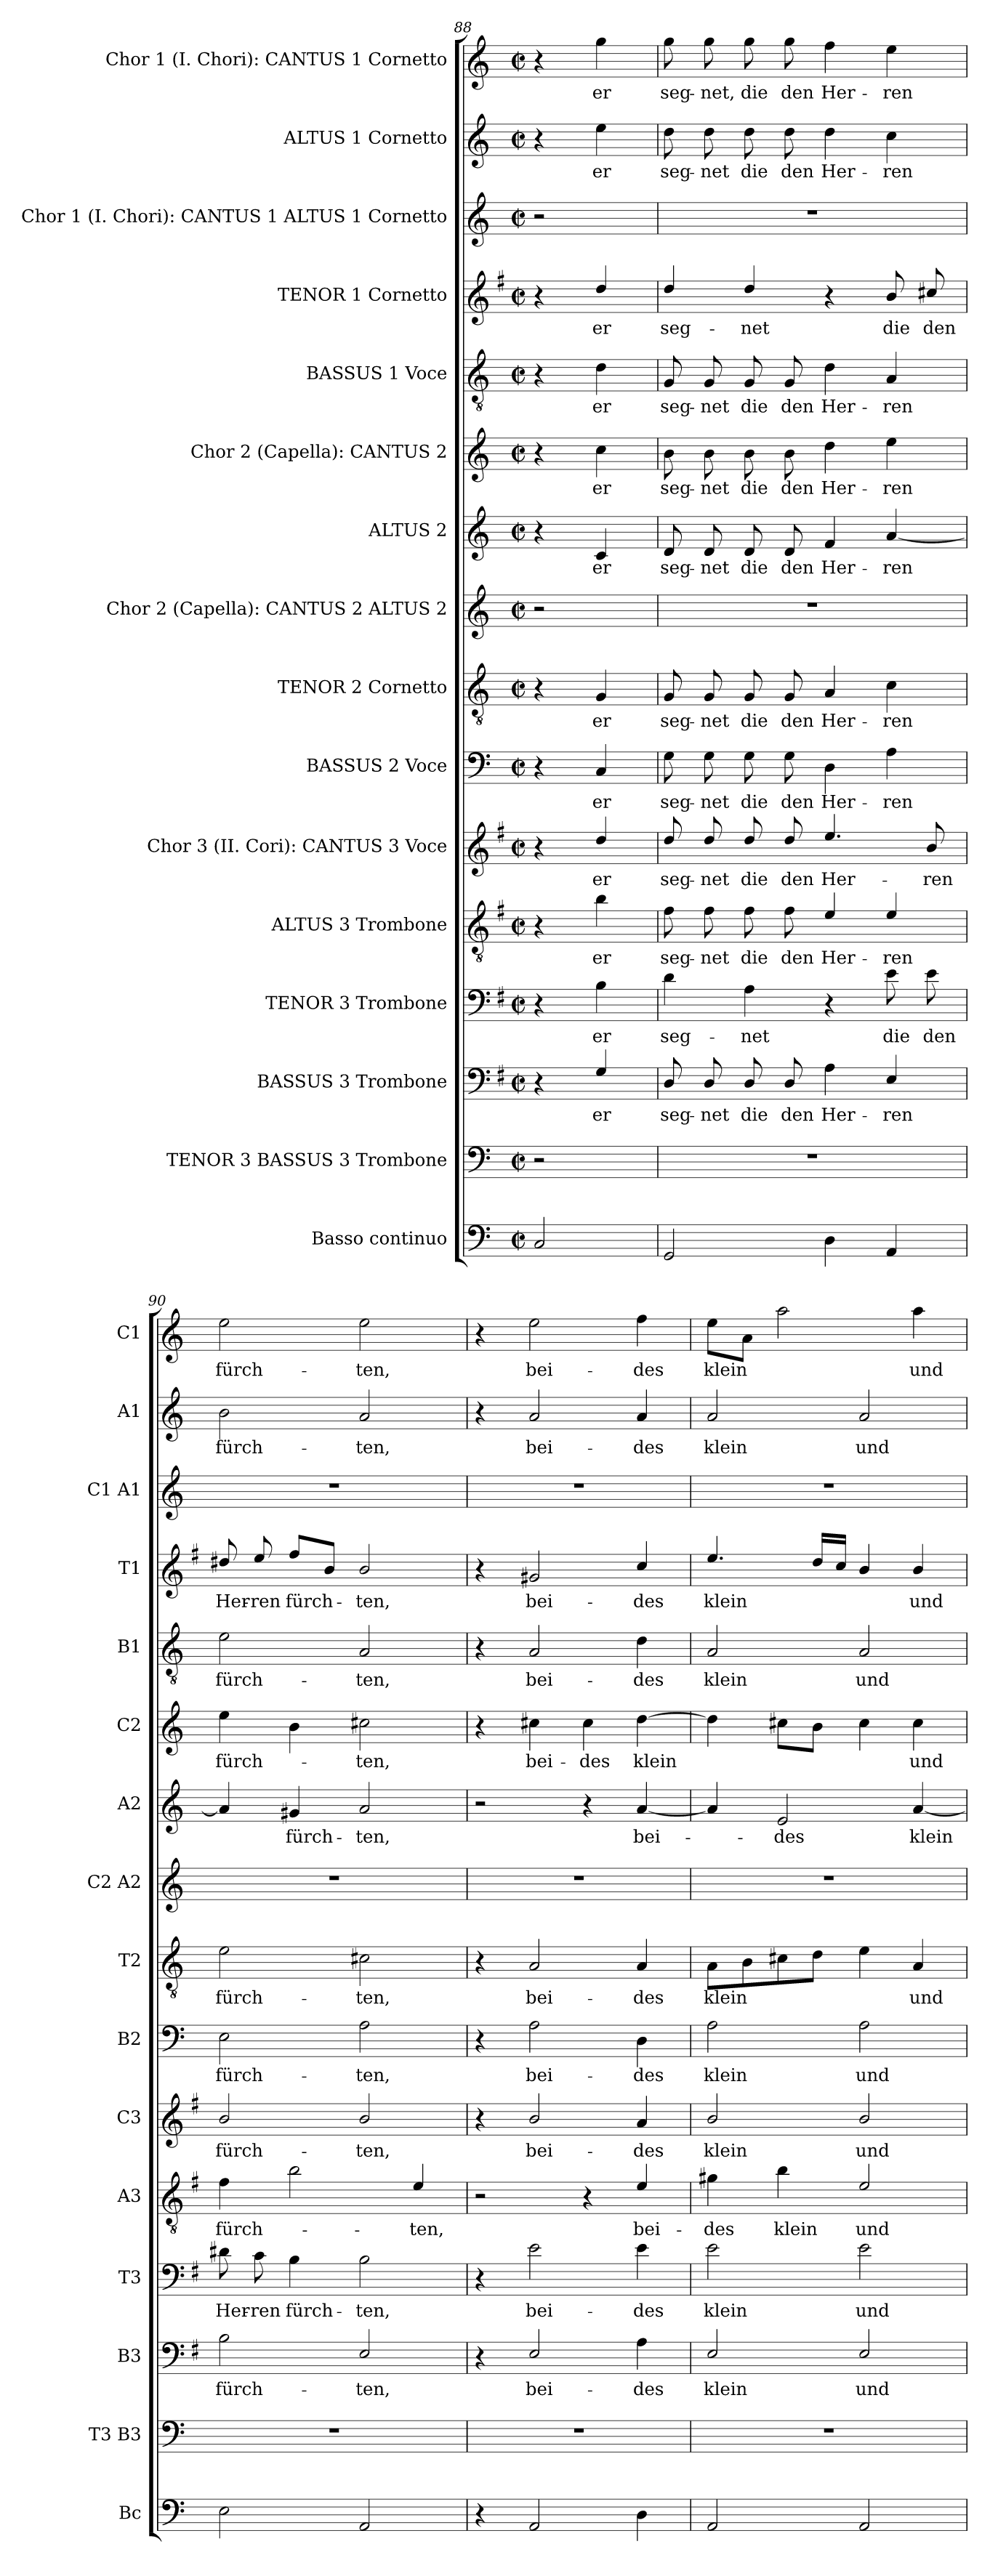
**kern	**kern	**kern	**text	**kern	**text	**kern	**text	**kern	**text	**kern	**text	**kern	**text	**kern	**kern	**text	**kern	**text	**kern	**text	**kern	**text	**kern	**kern	**text	**kern	**text
*part16	*part15	*part14	*part14	*part13	*part13	*part12	*part12	*part11	*part11	*part10	*part10	*part9	*part9	*part8	*part7	*part7	*part6	*part6	*part5	*part5	*part4	*part4	*part3	*part2	*part2	*part1	*part1
*staff16	*staff15	*staff14	*staff14	*staff13	*staff13	*staff12	*staff12	*staff11	*staff11	*staff10	*staff10	*staff9	*staff9	*staff8	*staff7	*staff7	*staff6	*staff6	*staff5	*staff5	*staff4	*staff4	*staff3	*staff2	*staff2	*staff1	*staff1
*I"Basso continuo	*I"TENOR 3 BASSUS 3 Trombone	*I"BASSUS 3 Trombone	*	*I"TENOR 3 Trombone	*	*I"ALTUS 3 Trombone	*	*I"Chor 3 (II. Cori): CANTUS 3 Voce	*	*I"BASSUS 2 Voce	*	*I"TENOR 2 Cornetto	*	*I"Chor 2 (Capella): CANTUS 2 ALTUS 2	*I"ALTUS 2	*	*I"Chor 2 (Capella): CANTUS 2	*	*I"BASSUS 1 Voce	*	*I"TENOR 1 Cornetto	*	*I"Chor 1 (I. Chori): CANTUS 1 ALTUS 1 Cornetto	*I"ALTUS 1 Cornetto	*	*I"Chor 1 (I. Chori): CANTUS 1 Cornetto	*
*I'Bc	*I'T3 B3	*I'B3	*	*I'T3	*	*I'A3	*	*I'C3	*	*I'B2	*	*I'T2	*	*I'C2 A2	*I'A2	*	*I'C2	*	*I'B1	*	*I'T1	*	*I'C1 A1	*I'A1	*	*I'C1	*
!!LO:PB:g=z
*clefF4	*clefF4	*clefF4	*	*clefF4	*	*clefGv2	*	*clefG2	*	*clefF4	*	*clefGv2	*	*clefG2	*clefG2	*	*clefG2	*	*clefGv2	*	*clefG2	*	*clefG2	*clefG2	*	*clefG2	*
*	*	*ITrd4c7	*	*ITrd4c7	*	*ITrd4c7	*	*ITrd4c7	*	*	*	*	*	*	*	*	*	*	*	*	*ITrd4c7	*	*	*	*	*	*
*k[]	*k[]	*k[]	*	*k[]	*	*k[]	*	*k[]	*	*k[]	*	*k[]	*	*k[]	*k[]	*	*k[]	*	*k[]	*	*k[]	*	*k[]	*k[]	*	*k[]	*
*M2/2	*M2/2	*M2/2	*	*M2/2	*	*M2/2	*	*M2/2	*	*M2/2	*	*M2/2	*	*M2/2	*M2/2	*	*M2/2	*	*M2/2	*	*M2/2	*	*M2/2	*M2/2	*	*M2/2	*
*met(c|)	*met(c|)	*met(c|)	*	*met(c|)	*	*met(c|)	*	*met(c|)	*	*met(c|)	*	*met(c|)	*	*met(c|)	*met(c|)	*	*met(c|)	*	*met(c|)	*	*met(c|)	*	*met(c|)	*met(c|)	*	*met(c|)	*
=88X2	=88X2	=88X2	=88X2	=88X2	=88X2	=88X2	=88X2	=88X2	=88X2	=88X2	=88X2	=88X2	=88X2	=88X2	=88X2	=88X2	=88X2	=88X2	=88X2	=88X2	=88X2	=88X2	=88X2	=88X2	=88X2	=88X2	=88X2
2C/	2r	4r	.	4r	.	4r	.	4r	.	4r	.	4r	.	2r	4r	.	4r	.	4r	.	4r	.	2r	4r	.	4r	.
.	.	4C/	er	4E\	er	4e\	er	4g/	er	4C/	er	4G/	er	.	4c/	er	4cc\	er	4d\	er	4g/	er	.	4ee\	er	4gg\	er
=89	=89	=89	=89	=89	=89	=89	=89	=89	=89	=89	=89	=89	=89	=89	=89	=89	=89	=89	=89	=89	=89	=89	=89	=89	=89	=89	=89
2GG/	1r	8GG/	seg-	4G\	seg-	8B\	seg-	8g/	seg-	8G\	seg-	8G/	seg-	1r	8d/	seg-	8b\	seg-	8G/	seg-	4g/	seg-	1r	8dd\	seg-	8gg\	seg-
.	.	8GG/	net	.	.	8B\	net	8g/	net	8G\	net	8G/	net	.	8d/	net	8b\	net	8G/	net	.	.	.	8dd\	net	8gg\	net,
.	.	8GG/	die	4D\	net	8B\	die	8g/	die	8G\	die	8G/	die	.	8d/	die	8b\	die	8G/	die	4g/	net	.	8dd\	die	8gg\	die
.	.	8GG/	den	.	.	8B\	den	8g/	den	8G\	den	8G/	den	.	8d/	den	8b\	den	8G/	den	.	.	.	8dd\	den	8gg\	den
4D\	.	4D\	Her-	4r	.	4A/	Her-	4.a/	Her-	4D\	Her-	4A/	Her-	.	4f/	Her-	4dd\	Her-	4d\	Her-	4r	.	.	4dd\	Her-	4ff\	Her-
4AA/	.	4AA/	ren	8A\	die	4A/	ren	.	.	4A\	ren	4c\	ren	.	[4a/	ren	4ee\	ren	4A/	ren	8e/	die	.	4cc\	ren	4ee\	ren
.	.	.	.	8A\	den	.	.	8e/	ren	.	.	.	.	.	.	.	.	.	.	.	8f#X/	den	.	.	.	.	.
=90	=90	=90	=90	=90	=90	=90	=90	=90	=90	=90	=90	=90	=90	=90	=90	=90	=90	=90	=90	=90	=90	=90	=90	=90	=90	=90	=90
2E\	1r	2E\	fürch-	8G#X\	Her-	4B\	fürch-	2e/	fürch-	2E\	fürch-	2e\	fürch-	1r	4a/]	.	4ee\	fürch-	2e\	fürch-	8g#X/	Her-	1r	2b\	fürch-	2ee\	fürch-
.	.	.	.	8F\	ren	.	.	.	.	.	.	.	.	.	.	.	.	.	.	.	8a/	ren	.	.	.	.	.
.	.	.	.	4E\	fürch-	2e\	.	.	.	.	.	.	.	.	4g#X/	fürch-	4b\	.	.	.	8b/L	fürch-	.	.	.	.	.
.	.	.	.	.	.	.	.	.	.	.	.	.	.	.	.	.	.	.	.	.	8e/J	.	.	.	.	.	.
2AA/	.	2AA/	ten,	2E\	ten,	.	.	2e/	ten,	2A\	ten,	2c#X\	ten,	.	2a/	ten,	2cc#X\	-ten,	2A/	ten,	2e/	-ten,	.	2a/	ten,	2ee\	ten,
.	.	.	.	.	.	4A/	-ten,	.	.	.	.	.	.	.	.	.	.	.	.	.	.	.	.	.	.	.	.
=91	=91	=91	=91	=91	=91	=91	=91	=91	=91	=91	=91	=91	=91	=91	=91	=91	=91	=91	=91	=91	=91	=91	=91	=91	=91	=91	=91
4r	1r	4r	.	4r	.	2r	.	4r	.	4r	.	4r	.	1r	2r	.	4r	.	4r	.	4r	.	1r	4r	.	4r	.
2AA/	.	2AA/	bei-	2A\	bei-	.	.	2e/	bei-	2A\	bei-	2A/	bei-	.	.	.	4cc#X\	bei-	2A/	bei-	2c#X/	bei-	.	2a/	bei-	2ee\	bei-
.	.	.	.	.	.	4r	.	.	.	.	.	.	.	.	4r	.	4cc#\	des	.	.	.	.	.	.	.	.	.
4D\	.	4D\	des	4A\	des	4A/	bei-	4d/	des	4D\	des	4A/	des	.	[4a/	bei-	[4dd\	klein	4d\	des	4f/	des	.	4a/	des	4ff\	des
=92	=92	=92	=92	=92	=92	=92	=92	=92	=92	=92	=92	=92	=92	=92	=92	=92	=92	=92	=92	=92	=92	=92	=92	=92	=92	=92	=92
2AA/	1r	2AA/	klein	2A\	klein	4c#X\	des	2e/	klein	2A\	klein	8A\L	klein	1r	4a/]	.	4dd\]	.	2A/	klein	4.a/	klein	1r	2a/	klein	8ee\L	klein
.	.	.	.	.	.	.	.	.	.	.	.	8B\	.	.	.	.	.	.	.	.	.	.	.	.	.	8a\J	.
.	.	.	.	.	.	4e\	klein	.	.	.	.	8c#X\	.	.	2e/	-des	8cc#X\L	.	.	.	.	.	.	.	.	2aa\	.
.	.	.	.	.	.	.	.	.	.	.	.	8d\J	.	.	.	.	8b\J	.	.	.	16g/LL	.	.	.	.	.	.
.	.	.	.	.	.	.	.	.	.	.	.	.	.	.	.	.	.	.	.	.	16f/JJ	.	.	.	.	.	.
2AA/	.	2AA/	und	2A\	und	2A/	und	2e/	und	2A\	und	4e\	.	.	.	.	4cc#\	.	2A/	und	4e/	.	.	2a/	und	.	.
.	.	.	.	.	.	.	.	.	.	.	.	4A/	und	.	[4a/	klein	4cc#\	und	.	.	4e/	und	.	.	.	4aa\	und
=	=	=	=	=	=	=	=	=	=	=	=	=	=	=	=	=	=	=	=	=	=	=	=	=	=	=	=
*-	*-	*-	*-	*-	*-	*-	*-	*-	*-	*-	*-	*-	*-	*-	*-	*-	*-	*-	*-	*-	*-	*-	*-	*-	*-	*-	*-
